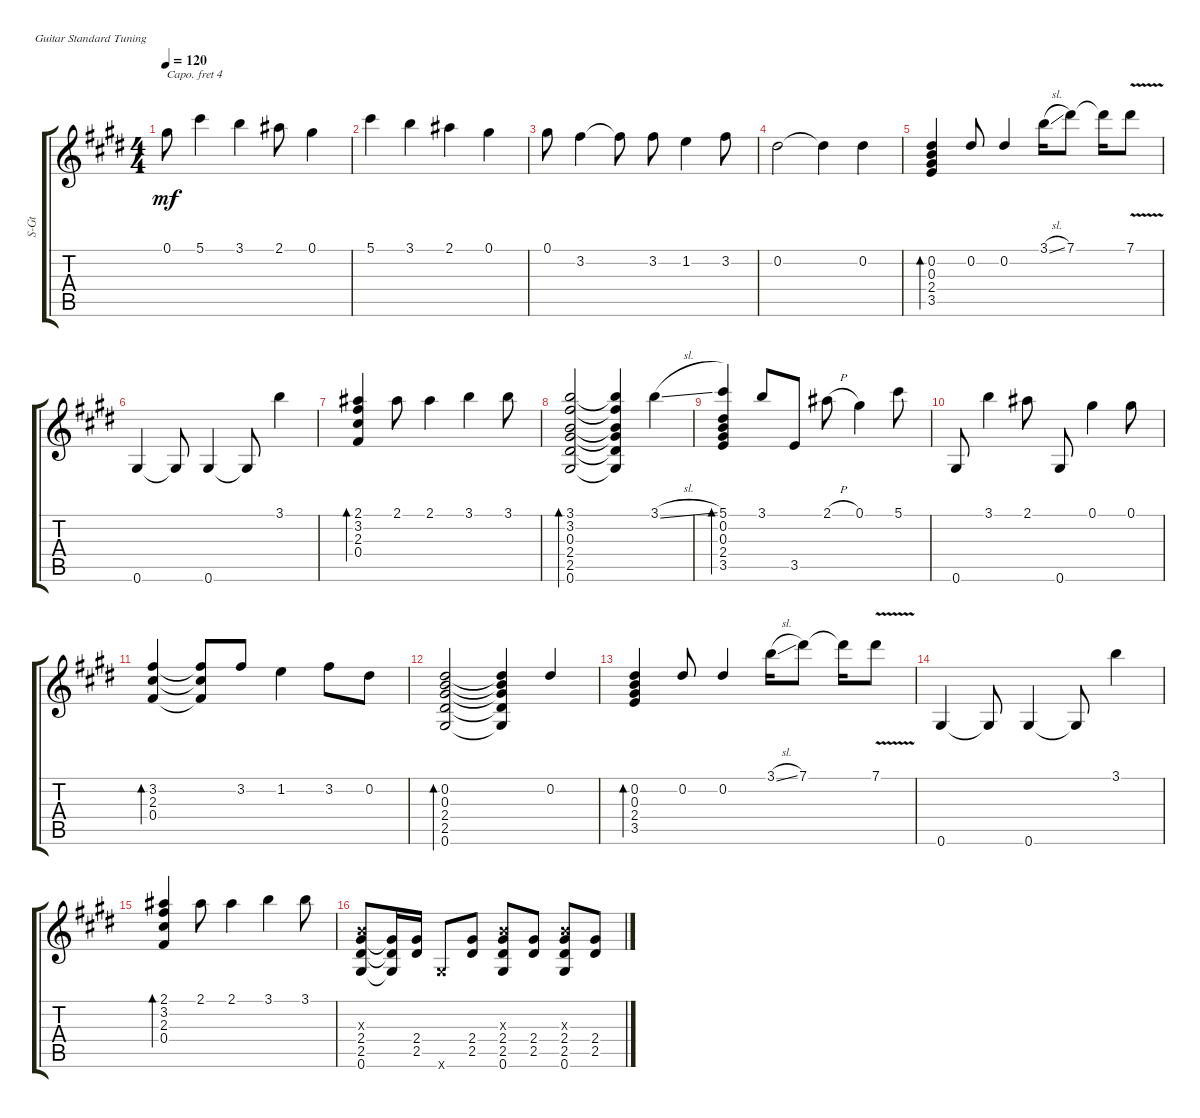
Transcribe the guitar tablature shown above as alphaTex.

\defaultSystemsLayout 4
\bracketExtendMode groupsimilarinstruments
\otherSystemsTrackNameOrientation horizontal
\track ("Steel Guitar" "S-Gt") {instrument acousticguitarsteel}
\staff {score tabs}
\capo 4
\tuning (E4 B3 G3 D3 A2 E2)
\ts (4 4)
\tempo 120
\clef g2
\ks e
0.1{acc forcenatural}.8{dy mf instrument acousticguitarsteel beam Down} 5.1{acc forcenatural}.4{beam Down} 3.1{acc forcenatural}.4{beam Down} 2.1{acc #}.8{beam Down} 0.1{acc forcenatural}.4{beam Down} |
5.1{acc forcenatural}.4{beam Down} 3.1{acc forcenatural}.4{beam Down} 2.1{acc #}.4{beam Down} 0.1{acc forcenatural}.4{beam Down} |
0.1{acc forcenatural}.8{beam Down} 3.2{acc forcenatural}.4{beam Down} 3.2{t acc forcenatural}.8{beam Down} 3.2{acc forcenatural}.8{beam Down} 1.2{acc forcenatural}.4{beam Down} 3.2{acc forcenatural}.8{beam Down} |
0.2{acc forcenatural}.2{beam Down} 0.2{t acc forcenatural}.4{beam Down} 0.2{acc forcenatural}.4{beam Down} |
(0.3{acc forcenatural} 0.2{acc forcenatural} 3.5{acc forcenatural} 2.4{acc forcenatural}).4{bd 51 beam Up} 0.2{acc forcenatural}.8{beam Up} 0.2{acc forcenatural}.4{beam Up} 3.1{sl acc forcenatural}.16{beam Down} 7.1{acc forcenatural}.8{beam Down} 7.1{t acc forcenatural}.16{beam Down} 7.1{v acc forcenatural}.8{beam Down} |
0.6{acc forcenatural}.4{beam Up} 0.6{t acc forcenatural}.8{beam Up} 0.6{acc forcenatural}.4{beam Up} 0.6{t acc forcenatural}.8{beam Up} 3.1{acc forcenatural}.4{beam Down} |
(2.1{acc #} 3.2{acc forcenatural} 2.3{acc forcenatural} 0.4{acc forcenatural}).4{bd 51 beam Up} 2.1{acc #}.8{beam Down} 2.1{acc #}.4{beam Down} 3.1{acc forcenatural}.4{beam Down} 3.1{acc forcenatural}.8{beam Down} |
(3.1{acc forcenatural} 3.2{acc forcenatural} 0.3{acc forcenatural} 0.6{acc forcenatural} 2.4{acc forcenatural} 2.5{acc forcenatural}).2{bd 48 beam Up} (3.1{t acc forcenatural} 3.2{t acc forcenatural} 0.3{t acc forcenatural} 2.4{t acc forcenatural} 2.5{t acc forcenatural} 0.6{t acc forcenatural}).4{beam Up} 3.1{sl acc forcenatural}.4{beam Down} |
(5.1{acc forcenatural} 0.2{acc forcenatural} 0.3{acc forcenatural} 2.4{acc forcenatural} 3.5{acc forcenatural}).4{bd 46 beam Up} 3.1{acc forcenatural}.8{beam Up} 3.5{acc forcenatural}.8{beam Up} 2.1{h acc #}.8{beam Down} 0.1{acc forcenatural}.4{beam Down} 5.1{acc forcenatural}.8{beam Down} |
0.6{acc forcenatural}.8{beam Up} 3.1{acc forcenatural}.4{beam Down} 2.1{acc #}.8{beam Down} 0.6{acc forcenatural}.8{beam Up} 0.1{acc forcenatural}.4{beam Down} 0.1{acc forcenatural}.8{beam Down} |
(3.2{acc forcenatural} 2.3{acc forcenatural} 0.4{acc forcenatural}).4{bd 45 beam Up} (3.2{t acc forcenatural} 2.3{t acc forcenatural} 0.4{t acc forcenatural}).8{beam Up} 3.2{acc forcenatural}.8{beam Up} 1.2{acc forcenatural}.4{beam Down} 3.2{acc forcenatural}.8{beam Down} 0.2{acc forcenatural}.8{beam Down} |
(0.2{acc forcenatural} 0.3{acc forcenatural} 2.4{acc forcenatural} 2.5{acc forcenatural} 0.6{acc forcenatural}).2{bd 42 beam Up} (0.6{t acc forcenatural} 2.5{t acc forcenatural} 2.4{t acc forcenatural} 0.3{t acc forcenatural} 0.2{t acc forcenatural}).4{beam Up} 0.2{acc forcenatural}.4{beam Up} |
(3.5{acc forcenatural} 2.4{acc forcenatural} 0.3{acc forcenatural} 0.2{acc forcenatural}).4{bd 42 beam Up} 0.2{acc forcenatural}.8{beam Up} 0.2{acc forcenatural}.4{beam Up} 3.1{sl acc forcenatural}.16{beam Down} 7.1{acc forcenatural}.8{beam Down} 7.1{t acc forcenatural}.16{beam Down} 7.1{v acc forcenatural}.8{beam Down} |
0.6{acc forcenatural}.4{beam Up} 0.6{t acc forcenatural}.8{beam Up} 0.6{acc forcenatural}.4{beam Up} 0.6{t acc forcenatural}.8{beam Up} 3.1{acc forcenatural}.4{beam Down} |
(2.1{acc #} 3.2{acc forcenatural} 2.3{acc forcenatural} 0.4{acc forcenatural}).4{bd 42 beam Up} 2.1{acc #}.8{beam Down} 2.1{acc #}.4{beam Down} 3.1{acc forcenatural}.4{beam Down} 3.1{acc forcenatural}.8{beam Down} |
(2.4{acc forcenatural} 2.5{acc forcenatural} 0.6{acc forcenatural} 0.3{x acc forcenatural}).8{beam Up} (2.4{t acc forcenatural} 2.5{t acc forcenatural} 0.6{t acc forcenatural}).16{beam Up} (2.4{acc forcenatural} 2.5{acc forcenatural}).16{beam Up} 0.6{x acc forcenatural}.8{beam Up} (2.4{acc forcenatural} 2.5{acc forcenatural}).8{beam Up} (2.4{acc forcenatural} 2.5{acc forcenatural} 0.6{acc forcenatural} 0.3{x acc forcenatural}).8{beam Up} (2.4{acc forcenatural} 2.5{acc forcenatural}).8{beam Up} (2.4{acc forcenatural} 2.5{acc forcenatural} 0.6{acc forcenatural} 0.3{x acc forcenatural}).8{beam Up} (2.4{acc forcenatural} 2.5{acc forcenatural}).8{beam Up}
